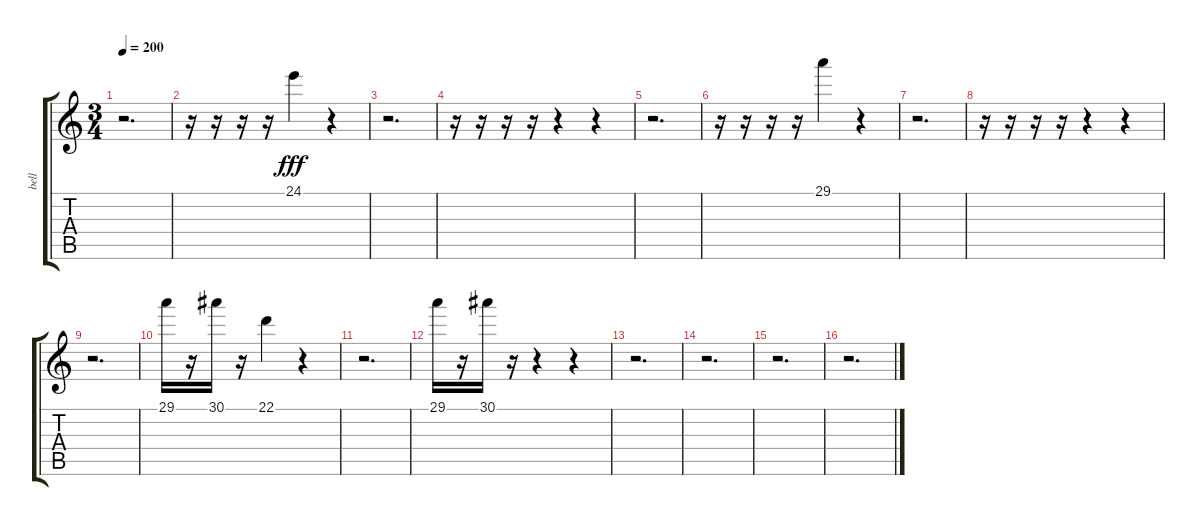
\track ("bell" "bell") {instrument fx4atmosphere}
\staff {score tabs}
\tuning (E4 B3 G3 D3 A2 E2) {hide}
\ts (3 4)
\tempo 200
\clef g2
\ks c
r.2{d dy ff} |
r.16{volume 11} r.16 r.16 r.16 24.1.4{dy fff} r.4 |
r.2{d} |
r.16 r.16 r.16 r.16 r.4 r.4 |
r.2{d} |
r.16 r.16 r.16 r.16 29.1.4 r.4 |
r.2{d} |
r.16 r.16 r.16 r.16 r.4 r.4 |
r.2{d} |
29.1.16 r.16 30.1.16 r.16 22.1.4 r.4 |
r.2{d} |
29.1.16 r.16 30.1.16 r.16 r.4 r.4 |
r.2{d} |
r.2{d} |
r.2{d} |
r.2{d}
